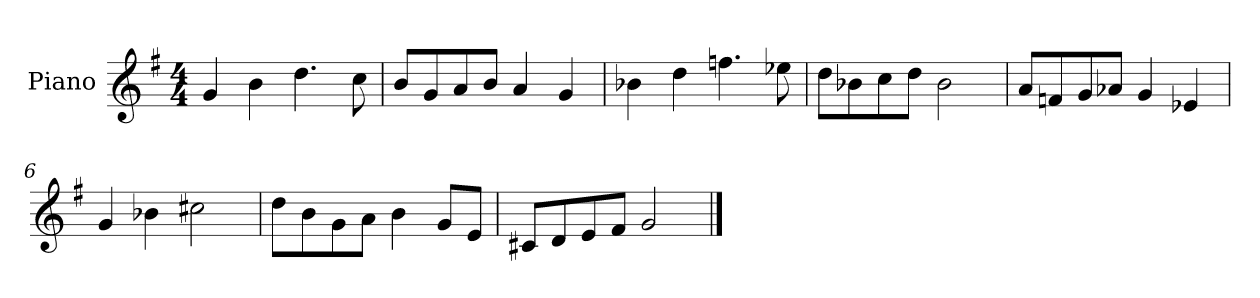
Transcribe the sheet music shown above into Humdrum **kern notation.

**kern
*part1
*staff1
*I"Piano
*I'Pno.
*clefG2
*k[f#]
*M4/4
=1
4g/
4b\
4.dd\
8cc\
=2
8b/L
8g/
8a/
8b/J
4a/
4g/
=3
4b-X\
4dd\
4.ffn\
8ee-X\
=4
8dd\L
8b-X\
8cc\
8dd\J
2b-\
=5
8a/L
8fn/
8g/
8a-X/J
4g/
4e-X/
=6
4g/
4b-X\
2cc#X\
=7
8dd\L
8b\
8g\
8a\J
4b\
8g/L
8e/J
!!LO:LB:g=z
=8
8c#X/L
8d/
8e/
8f#/J
2g/
==
*-
